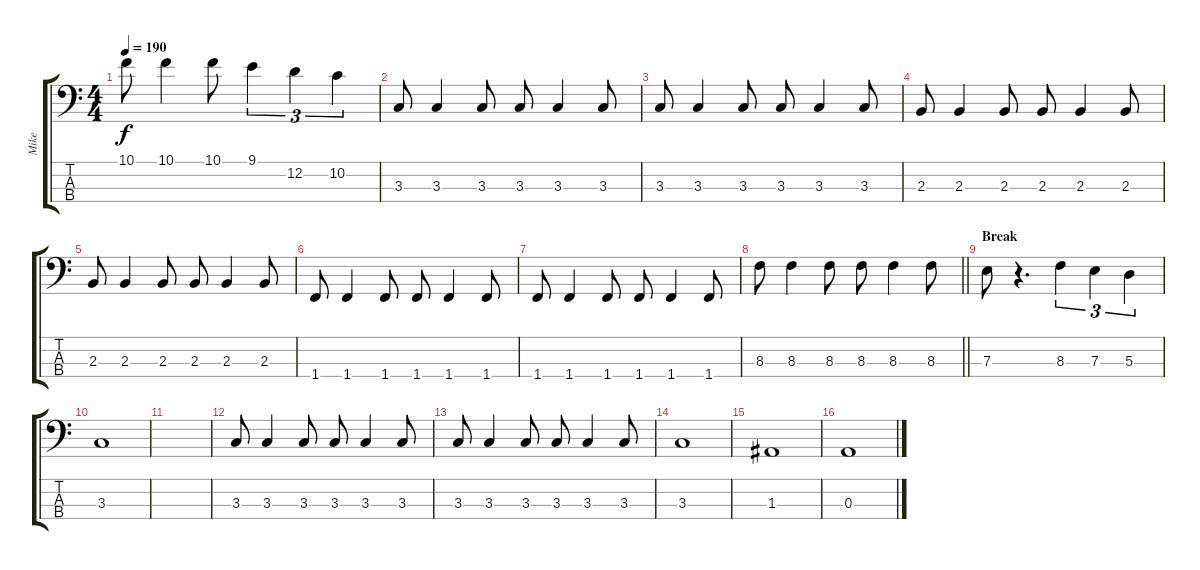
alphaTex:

\track ("Mike" "Mike") {instrument electricbasspick}
\staff {score tabs}
\tuning (G2 D2 A1 E1) {hide}
\ts (4 4)
\tempo 190
\clef f4
\ks c
10.1.8{dy f} 10.1.4 10.1.8 9.1.4{tu (3 2)} 12.2.4{tu (3 2)} 10.2.4{tu (3 2)} |
3.3.8 3.3.4 3.3.8 3.3.8 3.3.4 3.3.8 |
3.3.8 3.3.4 3.3.8 3.3.8 3.3.4 3.3.8 |
2.3.8 2.3.4 2.3.8 2.3.8 2.3.4 2.3.8 |
2.3.8 2.3.4 2.3.8 2.3.8 2.3.4 2.3.8 |
1.4.8 1.4.4 1.4.8 1.4.8 1.4.4 1.4.8 |
1.4.8 1.4.4 1.4.8 1.4.8 1.4.4 1.4.8 |
\barLineRight lightlight
8.3.8 8.3.4 8.3.8 8.3.8 8.3.4 8.3.8 |
\section ("" "Break")
7.3.8 r.4{d} 8.3.4{tu (3 2)} 7.3.4{tu (3 2)} 5.3.4{tu (3 2)} |
3.3.1 |
|
3.3.8 3.3.4 3.3.8 3.3.8 3.3.4 3.3.8 |
3.3.8 3.3.4 3.3.8 3.3.8 3.3.4 3.3.8 |
3.3.1 |
1.3.1 |
0.3.1
